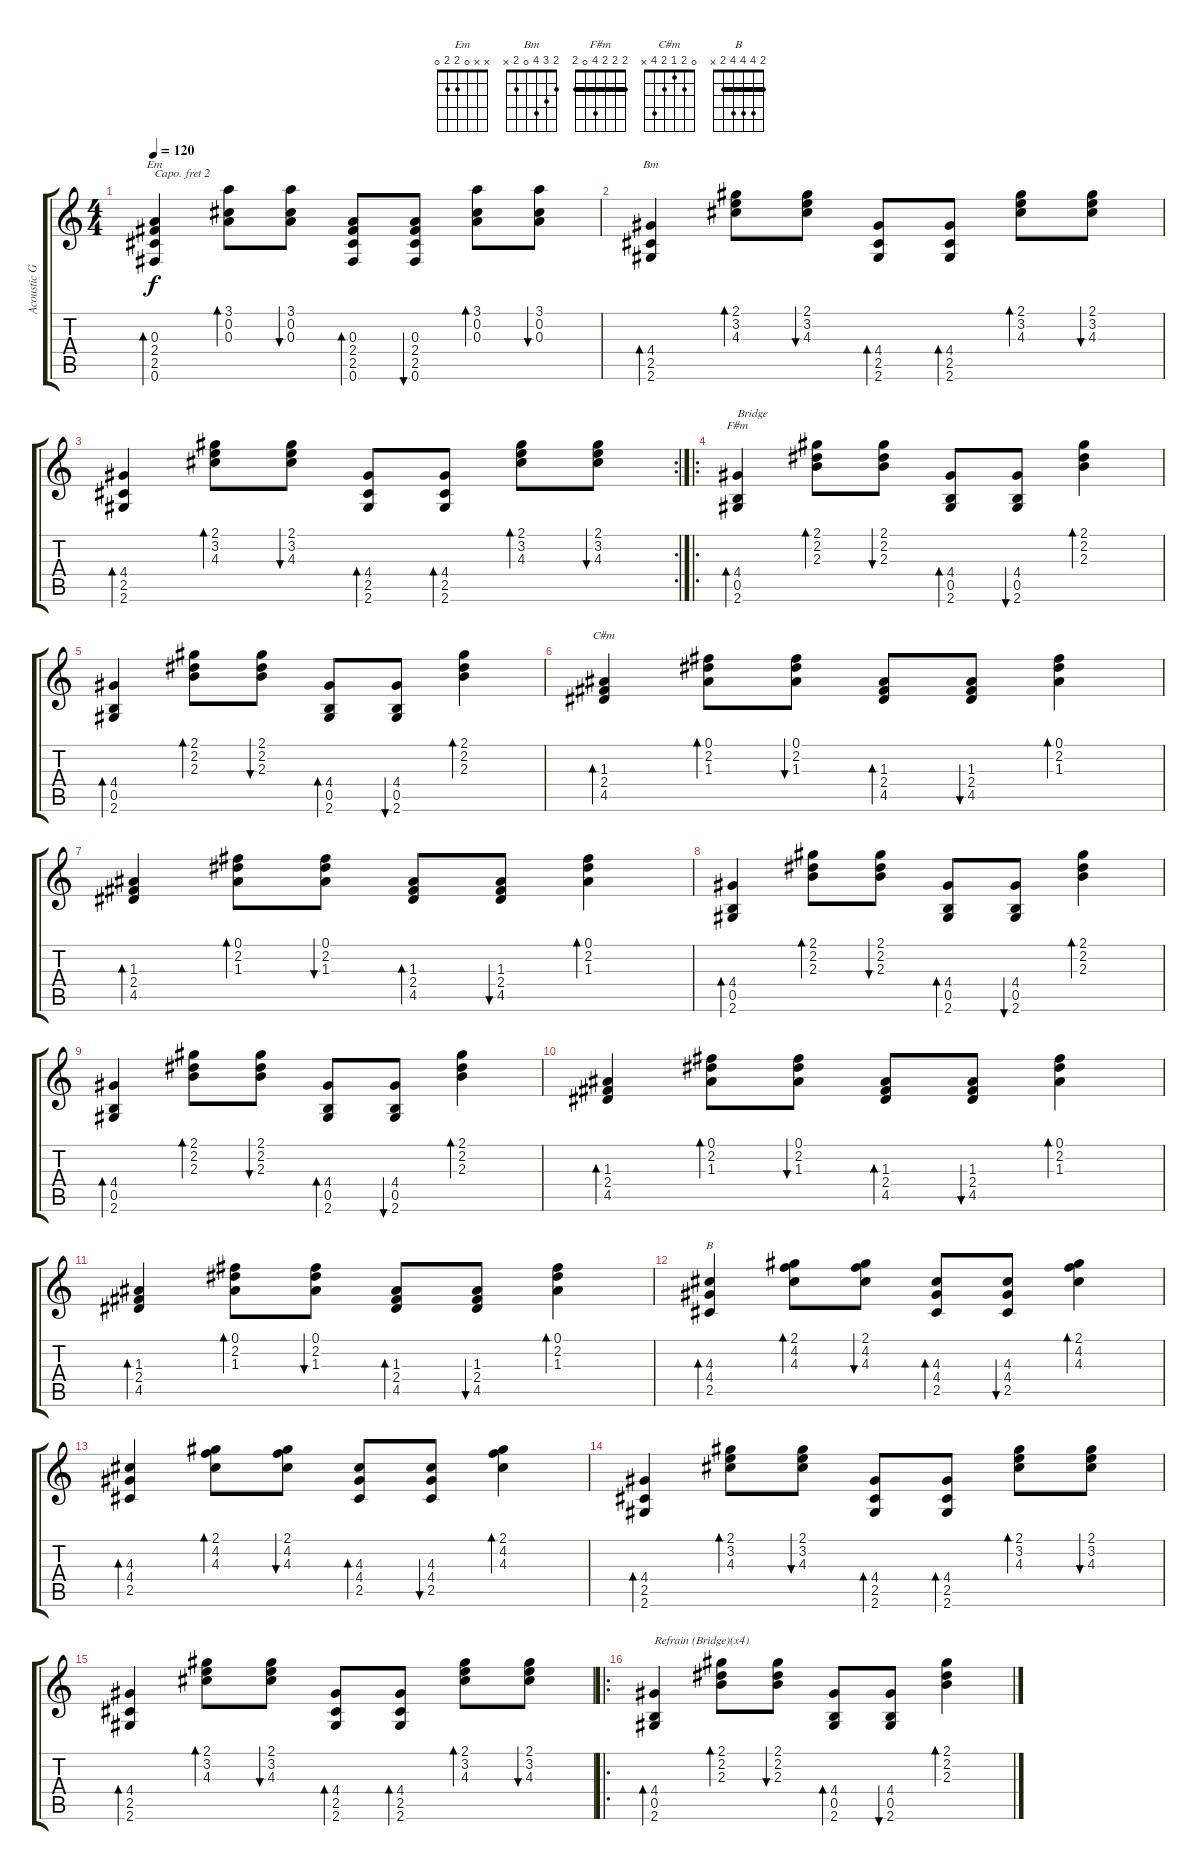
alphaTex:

\track ("Acoustic Guitar" "Acoustic G") {instrument acousticguitarsteel}
\staff {score tabs}
\capo 2
\tuning (E4 B3 G3 D3 A2 E2) {hide}
\chord ("Em" x x 0 2 2 0)
\chord ("Bm" 2 3 4 0 2 x)
\chord ("F#m" 2 2 2 4 0 2) {barre 2}
\chord ("C#m" 0 2 1 2 4 x)
\chord ("B" 2 4 4 4 2 x) {barre 2}
\ts (4 4)
\tempo 120
\clef g2
\ks c
(0.3 2.4 2.5 0.6).4{bd 60 ch "Em" dy f} (3.1 0.2 0.3).8{bd 60} (3.1 0.2 0.3).8{bu 60} (0.3 2.4 2.5 0.6).8{bd 60} (0.3 2.4 2.5 0.6).8{bu 60} (3.1 0.2 0.3).8{bd 60} (3.1 0.2 0.3).8{bu 60} |
(4.4 2.5 2.6).4{bd 60 ch "Bm"} (2.1 3.2 4.3).8{bd 60} (2.1 3.2 4.3).8{bu 60} (4.4 2.5 2.6).8{bd 60} (4.4 2.5 2.6).8{bd 60} (2.1 3.2 4.3).8{bd 60} (2.1 3.2 4.3).8{bu 60} |
\rc 2
(4.4 2.5 2.6).4{bd 60} (2.1 3.2 4.3).8{bd 60} (2.1 3.2 4.3).8{bu 60} (4.4 2.5 2.6).8{bd 60} (4.4 2.5 2.6).8{bd 60} (2.1 3.2 4.3).8{bd 60} (2.1 3.2 4.3).8{bu 60} |
\ro
(4.4 0.5 2.6).4{bd 60 ch "F#m" txt "Bridge"} (2.1 2.2 2.3).8{bd 60} (2.1 2.2 2.3).8{bu 60} (4.4 0.5 2.6).8{bd 60} (4.4 0.5 2.6).8{bu 60} (2.1 2.2 2.3).4{bd 60} |
(4.4 0.5 2.6).4{bd 60} (2.1 2.2 2.3).8{bd 60} (2.1 2.2 2.3).8{bu 60} (4.4 0.5 2.6).8{bd 60} (4.4 0.5 2.6).8{bu 60} (2.1 2.2 2.3).4{bd 60} |
(1.3 2.4 4.5).4{bd 60 ch "C#m"} (0.1 2.2 1.3).8{bd 60} (0.1 2.2 1.3).8{bu 60} (1.3 2.4 4.5).8{bd 60} (1.3 2.4 4.5).8{bu 60} (0.1 2.2 1.3).4{bd 60} |
(1.3 2.4 4.5).4{bd 60} (0.1 2.2 1.3).8{bd 60} (0.1 2.2 1.3).8{bu 60} (1.3 2.4 4.5).8{bd 60} (1.3 2.4 4.5).8{bu 60} (0.1 2.2 1.3).4{bd 60} |
(4.4 0.5 2.6).4{bd 60} (2.1 2.2 2.3).8{bd 60} (2.1 2.2 2.3).8{bu 60} (4.4 0.5 2.6).8{bd 60} (4.4 0.5 2.6).8{bu 60} (2.1 2.2 2.3).4{bd 60} |
(4.4 0.5 2.6).4{bd 60} (2.1 2.2 2.3).8{bd 60} (2.1 2.2 2.3).8{bu 60} (4.4 0.5 2.6).8{bd 60} (4.4 0.5 2.6).8{bu 60} (2.1 2.2 2.3).4{bd 60} |
(1.3 2.4 4.5).4{bd 60} (0.1 2.2 1.3).8{bd 60} (0.1 2.2 1.3).8{bu 60} (1.3 2.4 4.5).8{bd 60} (1.3 2.4 4.5).8{bu 60} (0.1 2.2 1.3).4{bd 60} |
(1.3 2.4 4.5).4{bd 60} (0.1 2.2 1.3).8{bd 60} (0.1 2.2 1.3).8{bu 60} (1.3 2.4 4.5).8{bd 60} (1.3 2.4 4.5).8{bu 60} (0.1 2.2 1.3).4{bd 60} |
(4.3 4.4 2.5).4{bd 60 ch "B"} (2.1 4.2 4.3).8{bd 60} (2.1 4.2 4.3).8{bu 60} (4.3 4.4 2.5).8{bd 60} (4.3 4.4 2.5).8{bu 60} (2.1 4.2 4.3).4{bd 60} |
(4.3 4.4 2.5).4{bd 60} (2.1 4.2 4.3).8{bd 60} (2.1 4.2 4.3).8{bu 60} (4.3 4.4 2.5).8{bd 60} (4.3 4.4 2.5).8{bu 60} (2.1 4.2 4.3).4{bd 60} |
(4.4 2.5 2.6).4{bd 60} (2.1 3.2 4.3).8{bd 60} (2.1 3.2 4.3).8{bu 60} (4.4 2.5 2.6).8{bd 60} (4.4 2.5 2.6).8{bd 60} (2.1 3.2 4.3).8{bd 60} (2.1 3.2 4.3).8{bu 60} |
(4.4 2.5 2.6).4{bd 60} (2.1 3.2 4.3).8{bd 60} (2.1 3.2 4.3).8{bu 60} (4.4 2.5 2.6).8{bd 60} (4.4 2.5 2.6).8{bd 60} (2.1 3.2 4.3).8{bd 60} (2.1 3.2 4.3).8{bu 60} |
\ro
(4.4 0.5 2.6).4{bd 60 txt "Refrain (Bridge)(x4)"} (2.1 2.2 2.3).8{bd 60} (2.1 2.2 2.3).8{bu 60} (4.4 0.5 2.6).8{bd 60} (4.4 0.5 2.6).8{bu 60} (2.1 2.2 2.3).4{bd 60}
